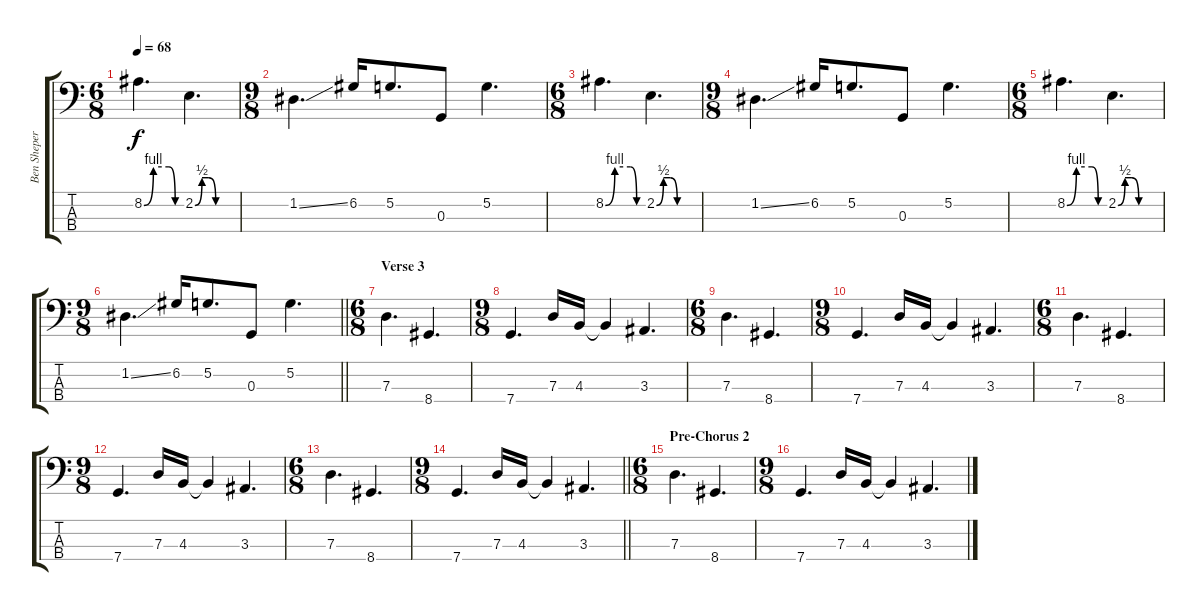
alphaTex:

\track ("Ben Sheperd" "Ben Sheper") {instrument electricbassfinger}
\staff {score tabs}
\tuning (G2 D2 G1 C1) {hide}
\ts (6 8)
\tempo 68
\clef f4
\ks c
8.2{be (custom 0 0 15 4 40 4 50 0 60 0)}.4{d dy f} 2.2{be (custom 0 0 10 2 20 2 30 0 60 0)}.4{d} |
\ts (9 8)
1.2{ss}.4{d} 6.2.16 5.2.8{d} 0.3.8 5.2.4{d} |
\ts (6 8)
8.2{be (custom 0 0 15 4 40 4 50 0 60 0)}.4{d} 2.2{be (custom 0 0 10 2 20 2 30 0 60 0)}.4{d} |
\ts (9 8)
1.2{ss}.4{d} 6.2.16 5.2.8{d} 0.3.8 5.2.4{d} |
\ts (6 8)
8.2{be (custom 0 0 15 4 40 4 50 0 60 0)}.4{d} 2.2{be (custom 0 0 10 2 20 2 30 0 60 0)}.4{d} |
\ts (9 8)
\barLineRight lightlight
1.2{ss}.4{d} 6.2.16 5.2.8{d} 0.3.8 5.2.4{d} |
\ts (6 8)
\section ("" "Verse 3")
7.3.4{d} 8.4.4{d} |
\ts (9 8)
7.4.4{d} 7.3.16 4.3.16 4.3{t}.4 3.3.4{d} |
\ts (6 8)
7.3.4{d} 8.4.4{d} |
\ts (9 8)
7.4.4{d} 7.3.16 4.3.16 4.3{t}.4 3.3.4{d} |
\ts (6 8)
7.3.4{d} 8.4.4{d} |
\ts (9 8)
7.4.4{d} 7.3.16 4.3.16 4.3{t}.4 3.3.4{d} |
\ts (6 8)
7.3.4{d} 8.4.4{d} |
\ts (9 8)
\barLineRight lightlight
7.4.4{d} 7.3.16 4.3.16 4.3{t}.4 3.3.4{d} |
\ts (6 8)
\section ("" "Pre-Chorus 2")
7.3.4{d} 8.4.4{d} |
\ts (9 8)
7.4.4{d} 7.3.16 4.3.16 4.3{t}.4 3.3.4{d}
